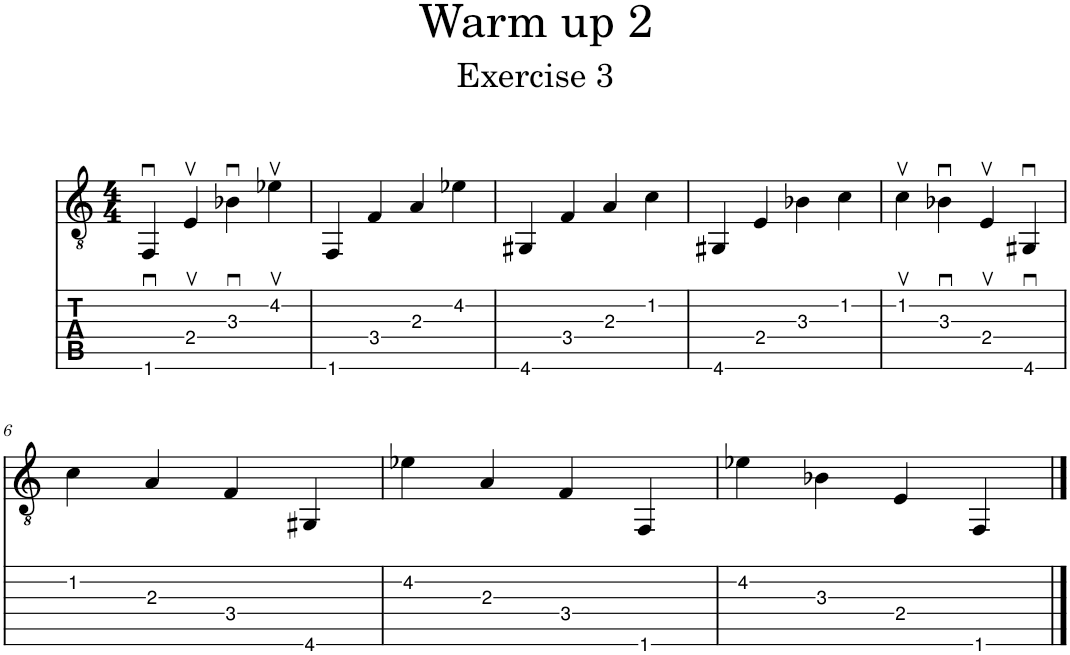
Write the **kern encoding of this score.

**kern	**kern
*part1	*part1
*staff2	*staff1
*I"Guitar	*
*I'Guit.	*
*stria6	*
*	*clefGv2
*k[]	*k[]
*M4/4	*M4/4
=1	=1
4FFu	4FFu/
4Ev	4Ev/
4B-u	4B-Xu\
4e-v	4e-Xv\
=2	=2
4FF	4FF/
4F	4F/
4A	4A/
4e-	4e-X\
=3	=3
4GG#	4GG#X/
4F	4F/
4A	4A/
4c	4c\
=4	=4
4GG#	4GG#X/
4E	4E/
4B-	4B-X\
4c	4c\
=5	=5
4cv	4cv\
4B-u	4B-Xu\
4Ev	4Ev/
4GG#u	4GG#Xu/
!!LO:LB:g=z
=6	=6
4c	4c\
4A	4A/
4F	4F/
4GG#	4GG#X/
=7	=7
4e-	4e-X\
4A	4A/
4F	4F/
4FF	4FF/
=8	=8
4e-	4e-X\
4B-	4B-X\
4E	4E/
4FF	4FF/
==	==
*-	*-
